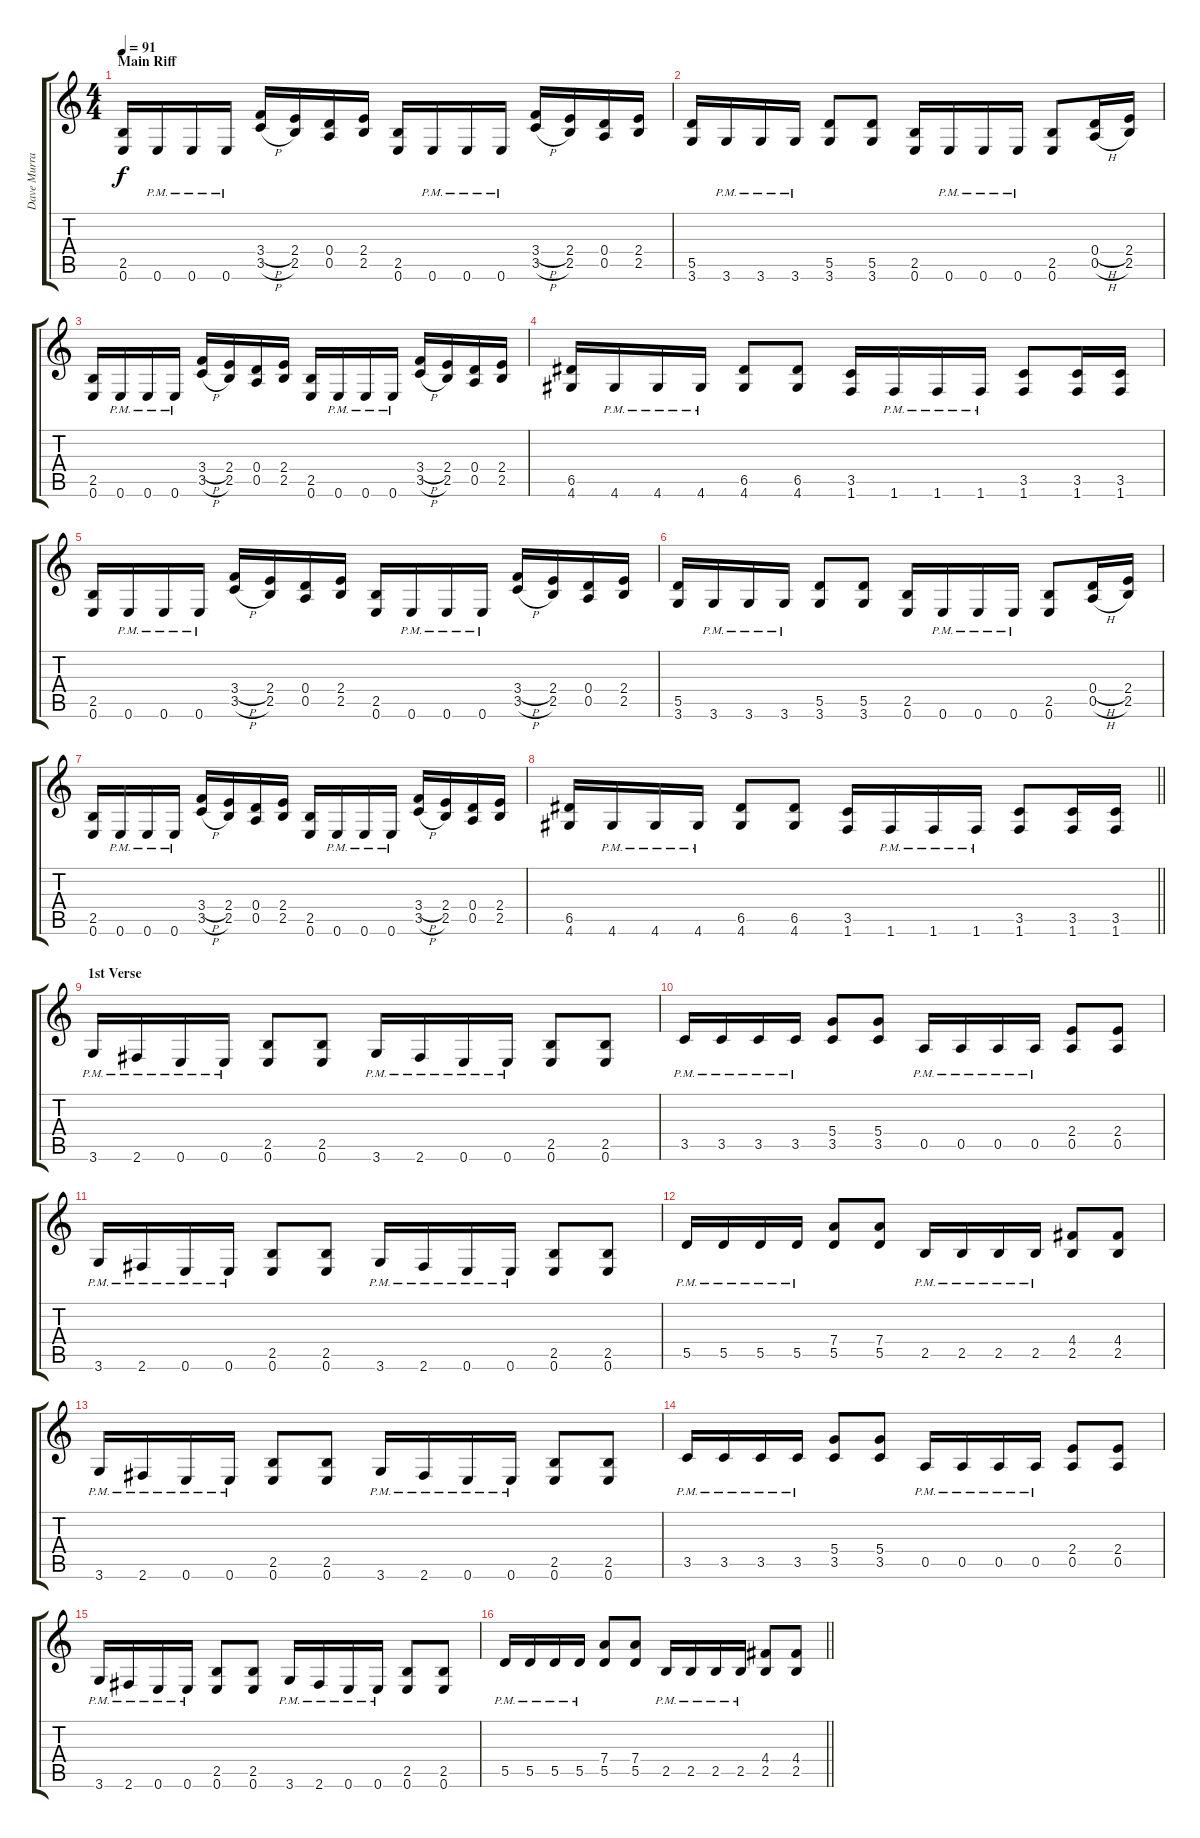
\track ("Dave Murray" "Dave Murra") {instrument overdrivenguitar}
\staff {score tabs}
\tuning (E4 B3 G3 D3 A2 E2) {hide}
\ts (4 4)
\section ("" "Main Riff")
\tempo 91
\clef g2
\ks c
(2.5 0.6).16{dy f} 0.6{pm}.16 0.6{pm}.16 0.6{pm}.16 (3.4{h} 3.5{h}).16 (2.4 2.5).16 (0.4 0.5).16 (2.4 2.5).16 (2.5 0.6).16 0.6{pm}.16 0.6{pm}.16 0.6{pm}.16 (3.4{h} 3.5{h}).16 (2.4 2.5).16 (0.4 0.5).16 (2.4 2.5).16 |
(5.5 3.6).16 3.6{pm}.16 3.6{pm}.16 3.6{pm}.16 (5.5 3.6).8 (5.5 3.6).8 (2.5 0.6).16 0.6{pm}.16 0.6{pm}.16 0.6{pm}.16 (2.5 0.6).8 (0.4{h} 0.5{h}).16 (2.4 2.5).16 |
(2.5 0.6).16 0.6{pm}.16 0.6{pm}.16 0.6{pm}.16 (3.4{h} 3.5{h}).16 (2.4 2.5).16 (0.4 0.5).16 (2.4 2.5).16 (2.5 0.6).16 0.6{pm}.16 0.6{pm}.16 0.6{pm}.16 (3.4{h} 3.5{h}).16 (2.4 2.5).16 (0.4 0.5).16 (2.4 2.5).16 |
(6.5 4.6).16 4.6{pm}.16 4.6{pm}.16 4.6{pm}.16 (6.5 4.6).8 (6.5 4.6).8 (3.5 1.6).16 1.6{pm}.16 1.6{pm}.16 1.6{pm}.16 (3.5 1.6).8 (3.5 1.6).16 (3.5 1.6).16 |
(2.5 0.6).16 0.6{pm}.16 0.6{pm}.16 0.6{pm}.16 (3.4{h} 3.5{h}).16 (2.4 2.5).16 (0.4 0.5).16 (2.4 2.5).16 (2.5 0.6).16 0.6{pm}.16 0.6{pm}.16 0.6{pm}.16 (3.4{h} 3.5{h}).16 (2.4 2.5).16 (0.4 0.5).16 (2.4 2.5).16 |
(5.5 3.6).16 3.6{pm}.16 3.6{pm}.16 3.6{pm}.16 (5.5 3.6).8 (5.5 3.6).8 (2.5 0.6).16 0.6{pm}.16 0.6{pm}.16 0.6{pm}.16 (2.5 0.6).8 (0.4{h} 0.5{h}).16 (2.4 2.5).16 |
(2.5 0.6).16 0.6{pm}.16 0.6{pm}.16 0.6{pm}.16 (3.4{h} 3.5{h}).16 (2.4 2.5).16 (0.4 0.5).16 (2.4 2.5).16 (2.5 0.6).16 0.6{pm}.16 0.6{pm}.16 0.6{pm}.16 (3.4{h} 3.5{h}).16 (2.4 2.5).16 (0.4 0.5).16 (2.4 2.5).16 |
\barLineRight lightlight
(6.5 4.6).16 4.6{pm}.16 4.6{pm}.16 4.6{pm}.16 (6.5 4.6).8 (6.5 4.6).8 (3.5 1.6).16 1.6{pm}.16 1.6{pm}.16 1.6{pm}.16 (3.5 1.6).8 (3.5 1.6).16 (3.5 1.6).16 |
\section ("" "1st Verse")
3.6{pm}.16 2.6{pm}.16 0.6{pm}.16 0.6{pm}.16 (2.5 0.6).8 (2.5 0.6).8 3.6{pm}.16 2.6{pm}.16 0.6{pm}.16 0.6{pm}.16 (2.5 0.6).8 (2.5 0.6).8 |
3.5{pm}.16 3.5{pm}.16 3.5{pm}.16 3.5{pm}.16 (5.4 3.5).8 (5.4 3.5).8 0.5{pm}.16 0.5{pm}.16 0.5{pm}.16 0.5{pm}.16 (2.4 0.5).8 (2.4 0.5).8 |
3.6{pm}.16 2.6{pm}.16 0.6{pm}.16 0.6{pm}.16 (2.5 0.6).8 (2.5 0.6).8 3.6{pm}.16 2.6{pm}.16 0.6{pm}.16 0.6{pm}.16 (2.5 0.6).8 (2.5 0.6).8 |
5.5{pm}.16 5.5{pm}.16 5.5{pm}.16 5.5{pm}.16 (7.4 5.5).8 (7.4 5.5).8 2.5{pm}.16 2.5{pm}.16 2.5{pm}.16 2.5{pm}.16 (4.4 2.5).8 (4.4 2.5).8 |
3.6{pm}.16 2.6{pm}.16 0.6{pm}.16 0.6{pm}.16 (2.5 0.6).8 (2.5 0.6).8 3.6{pm}.16 2.6{pm}.16 0.6{pm}.16 0.6{pm}.16 (2.5 0.6).8 (2.5 0.6).8 |
3.5{pm}.16 3.5{pm}.16 3.5{pm}.16 3.5{pm}.16 (5.4 3.5).8 (5.4 3.5).8 0.5{pm}.16 0.5{pm}.16 0.5{pm}.16 0.5{pm}.16 (2.4 0.5).8 (2.4 0.5).8 |
3.6{pm}.16 2.6{pm}.16 0.6{pm}.16 0.6{pm}.16 (2.5 0.6).8 (2.5 0.6).8 3.6{pm}.16 2.6{pm}.16 0.6{pm}.16 0.6{pm}.16 (2.5 0.6).8 (2.5 0.6).8 |
\barLineRight lightlight
5.5{pm}.16 5.5{pm}.16 5.5{pm}.16 5.5{pm}.16 (7.4 5.5).8 (7.4 5.5).8 2.5{pm}.16 2.5{pm}.16 2.5{pm}.16 2.5{pm}.16 (4.4 2.5).8 (4.4 2.5).8
